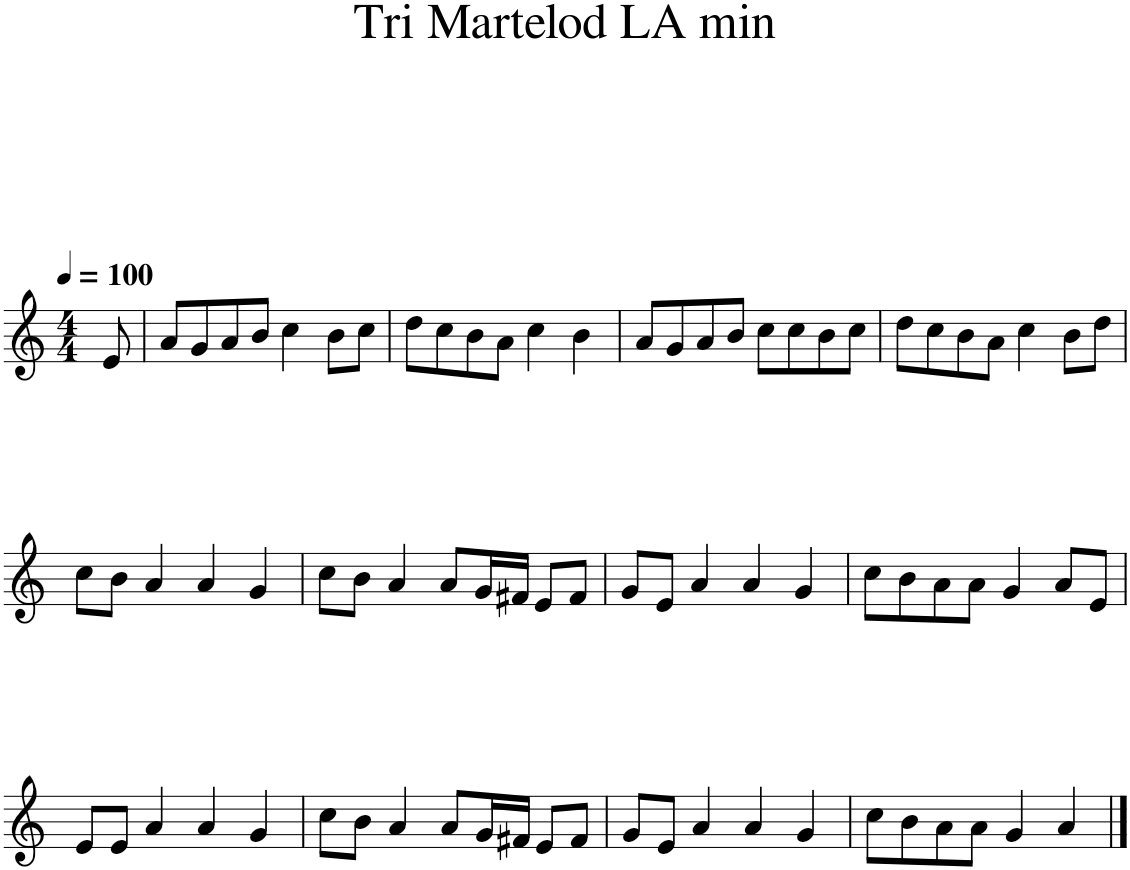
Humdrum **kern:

**kern
*part1
*staff1
*I"Violon
*I'Vln.
*clefG2
*k[]
*M4/4
*MM100
=1
8e/
=2
8a/L
8g/
8a/
8b/J
4cc\
8b\L
8cc\J
=3
8dd\L
8cc\
8b\
8a\J
4cc\
4b\
=4
8a/L
8g/
8a/
8b/J
8cc\L
8cc\
8b\
8cc\J
=5
8dd\L
8cc\
8b\
8a\J
4cc\
8b\L
8dd\J
!!LO:LB:g=z
=6
8cc\L
8b\J
4a/
4a/
4g/
=7
8cc\L
8b\J
4a/
8a/L
16g/L
16f#X/JJ
8e/L
8f#/J
=8
8g/L
8e/J
4a/
4a/
4g/
=9
8cc\L
8b\
8a\
8a\J
4g/
8a/L
8e/J
!!LO:LB:g=z
=10
8e/L
8e/J
4a/
4a/
4g/
=11
8cc\L
8b\J
4a/
8a/L
16g/L
16f#X/JJ
8e/L
8f#/J
=12
8g/L
8e/J
4a/
4a/
4g/
=13
8cc\L
8b\
8a\
8a\J
4g/
4a/
==
*-
